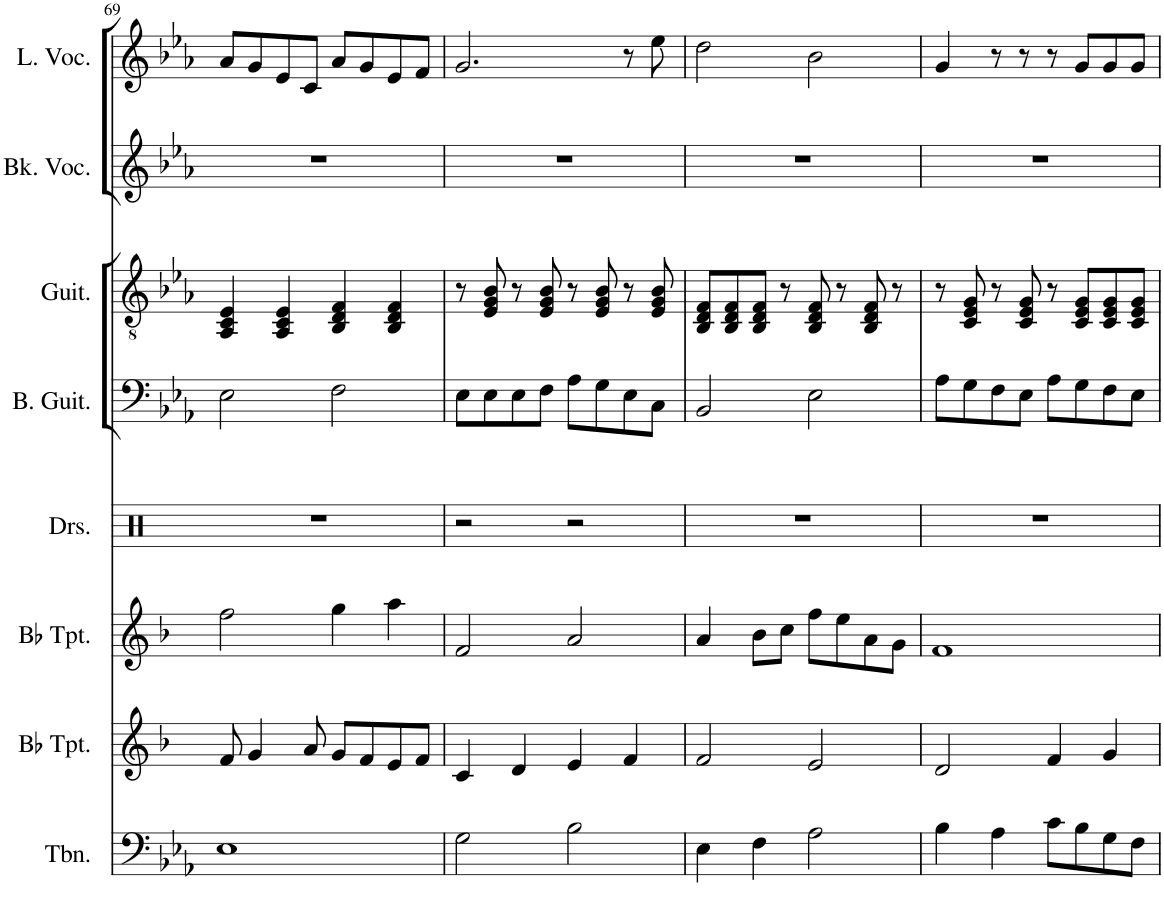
**kern	**kern	**kern	**kern	**kern	**kern	**kern	**kern
*part8	*part7	*part6	*part5	*part4	*part3	*part2	*part1
*staff8	*staff7	*staff6	*staff5	*staff4	*staff3	*staff2	*staff1
*I"Trombone	*I"Bb Trumpet	*I"Bb Trumpet	*I"Drumset	*I"Bass Guitar	*I"Acoustic Guitar	*I"Backing Vocals	*I"Lead Vocals
*I'Tbn.	*I'Bb Tpt.	*I'Bb Tpt.	*I'Drs.	*I'B. Guit.	*I'Guit.	*I'Bk. Voc.	*I'L. Voc.
!!LO:PB:g=z
*clefF4	*clefG2	*clefG2	*clefX	*clefF4	*clefGv2	*clefG2	*clefG2
*	*Trd1c2	*Trd1c2	*	*Trd7c12	*	*	*
*k[b-e-a-]	*k[b-]	*k[b-]	*k[]	*k[b-e-a-]	*k[b-e-a-]	*k[b-e-a-]	*k[b-e-a-]
*M4/4	*M4/4	*M4/4	*M4/4	*M4/4	*M4/4	*M4/4	*M4/4
=69	=69	=69	=69	=69	=69	=69	=69
1E-	8f/	2ff\	1r	2E-\	4AA-/ 4C/ 4E-/	1r	8a-/L
.	4g/	.	.	.	.	.	8g/
.	.	.	.	.	4AA-/ 4C/ 4E-/	.	8e-/
.	8a/	.	.	.	.	.	8c/J
.	8g/L	4gg\	.	2F\	4BB-/ 4D/ 4F/	.	8a-/L
.	8f/	.	.	.	.	.	8g/
.	8e/	4aa\	.	.	4BB-/ 4D/ 4F/	.	8e-/
.	8f/J	.	.	.	.	.	8f/J
=70	=70	=70	=70	=70	=70	=70	=70
2G\	4c/	2f/	2r	8E-\L	8r	1r	2.g/
.	.	.	.	8E-\	8E-/ 8G/ 8B-/	.	.
.	4d/	.	.	8E-\	8r	.	.
.	.	.	.	8F\J	8E-/ 8G/ 8B-/	.	.
2B-\	4e/	2a/	2r	8A-\L	8r	.	.
.	.	.	.	8G\	8E-/ 8G/ 8B-/	.	.
.	4f/	.	.	8E-\	8r	.	8r
.	.	.	.	8C\J	8E-/ 8G/ 8B-/	.	8ee-\
=71	=71	=71	=71	=71	=71	=71	=71
4E-\	2f/	4a/	1r	2BB-/	8BB-/ 8D/ 8F/L	1r	2dd\
.	.	.	.	.	8BB-/ 8D/ 8F/	.	.
4F\	.	8b-\L	.	.	8BB-/ 8D/ 8F/J	.	.
.	.	8cc\J	.	.	8r	.	.
2A-\	2e/	8ff\L	.	2E-\	8BB-/ 8D/ 8F/	.	2b-\
.	.	8ee\	.	.	8r	.	.
.	.	8a\	.	.	8BB-/ 8D/ 8F/	.	.
.	.	8g\J	.	.	8r	.	.
=72	=72	=72	=72	=72	=72	=72	=72
4B-\	2d/	1f	1r	8A-\L	8r	1r	4g/
.	.	.	.	8G\	8C/ 8E-/ 8G/	.	.
4A-\	.	.	.	8F\	8r	.	8r
.	.	.	.	8E-\J	8C/ 8E-/ 8G/	.	8r
8c\L	4f/	.	.	8A-\L	8r	.	8r
8B-\	.	.	.	8G\	8C/ 8E-/ 8G/L	.	8g/L
8G\	4g/	.	.	8F\	8C/ 8E-/ 8G/	.	8g/
8F\J	.	.	.	8E-\J	8C/ 8E-/ 8G/J	.	8g/J
=	=	=	=	=	=	=	=
*-	*-	*-	*-	*-	*-	*-	*-
